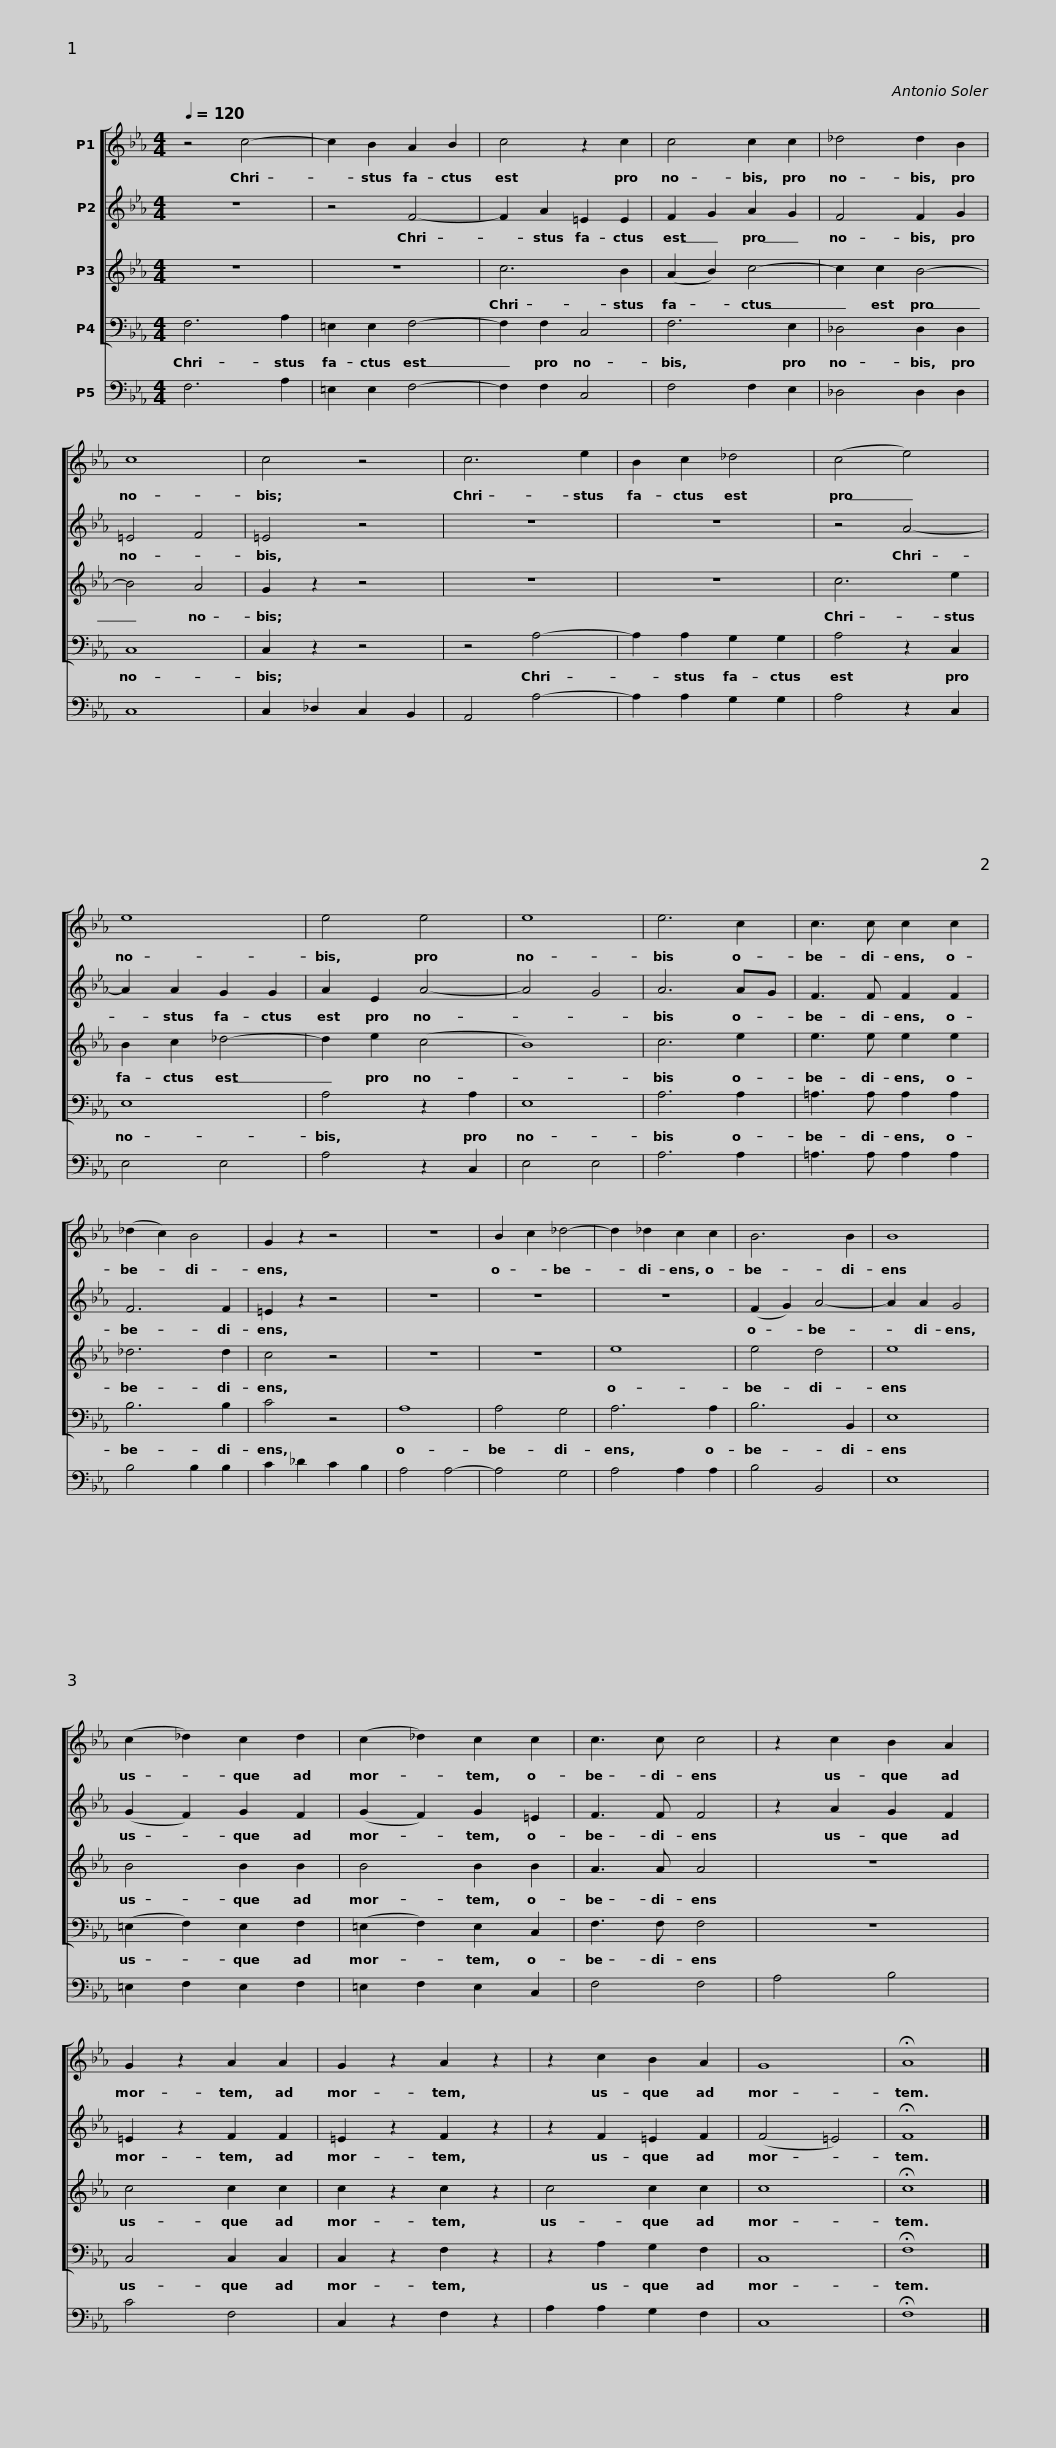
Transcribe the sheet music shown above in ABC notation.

X:1
%%score [ 1 2 3 4 ] 5
L:1/8
Q:1/4=120
M:4/4
I:linebreak $
K:Eb
V:1 treble
V:2 treble
V:3 treble transpose=-12
V:4 bass
V:5 bass
V:1
 z4 c4- | c2 B2 A2 B2 | c4 z2 c2 | c4 c2 c2 | _d4 d2 B2 | %5
 c8 |$ c4 z4 | c6 e2 | B2 c2 _d4 | (c4 e4) | %10
 e8 | e4 e4 |$ e8 | e6 c2 | c3 c c2 c2 | %15
 (_d2 c2) B4 | G2 z2 z4 | z8 | B2 c2 _d4- |$ d2 _d2 c2 c2 | %20
 B6 B2 | B8 | (c2 _d2) c2 d2 | (c2 _d2) c2 c2 | c3 c c4 |$ %25
 z2 c2 B2 A2 | G2 z2 A2 A2 | G2 z2 A2 z2 | z2 c2 B2 A2 | G8 | %30
 !fermata!A8 |] %31
V:2
 z8 | z4 F4- | F2 A2 =E2 E2 | F2 G2 A2 G2 | F4 F2 G2 | %5
 =E4 F4 |$ =E4 z4 | z8 | z8 | z4 A4- | %10
 A2 A2 G2 G2 | A2 E2 A4- |$ A4 G4 | A6 AG | F3 F F2 F2 | %15
 F6 F2 | =E2 z2 z4 | z8 | z8 |$ z8 | %20
 (F2 G2) A4- | A2 A2 G4 | (G2 F2) G2 F2 | (G2 F2) G2 =E2 | F3 F F4 |$ %25
 z2 A2 G2 F2 | =E2 z2 F2 F2 | =E2 z2 F2 z2 | z2 F2 =E2 F2 | (F4 =E4) | %30
 !fermata!F8 |] %31
V:3
 z8 | z8 | c6 B2 | (A2 B2) c4- | c2 c2 B4- | %5
 B4 A4 |$ G2 z2 z4 | z8 | z8 | c6 e2 | %10
 B2 c2 _d4- | d2 e2 (c4 |$ B8) | c6 e2 | e3 e e2 e2 | %15
 _d6 d2 | c4 z4 | z8 | z8 |$ e8 | %20
 e4 d4 | e8 | B4 B2 B2 | B4 B2 B2 | A3 A A4 |$ %25
 z8 | c4 c2 c2 | c2 z2 c2 z2 | c4 c2 c2 | c8 | %30
 !fermata!c8 |] %31
V:4
 F,6 A,2 | =E,2 E,2 F,4- | F,2 F,2 C,4 | F,6 E,2 | _D,4 D,2 D,2 | %5
 C,8 |$ C,2 z2 z4 | z4 A,4- | A,2 A,2 G,2 G,2 | A,4 z2 C,2 | %10
 E,8 | A,4 z2 A,2 |$ E,8 | A,6 A,2 | =A,3 A, A,2 A,2 | %15
 B,6 B,2 | C4 z4 | A,8 | A,4 G,4 |$ A,6 A,2 | %20
 B,6 B,,2 | E,8 | (=E,2 F,2) E,2 F,2 | (=E,2 F,2) E,2 C,2 | F,3 F, F,4 |$ %25
 z8 | C,4 C,2 C,2 | C,2 z2 F,2 z2 | z2 A,2 G,2 F,2 | C,8 | %30
 !fermata!F,8 |] %31
V:5
 F,6 A,2 | =E,2 E,2 F,4- | F,2 F,2 C,4 | F,4 F,2 E,2 | _D,4 D,2 D,2 | %5
 C,8 |$ C,2 _D,2 C,2 B,,2 | A,,4 A,4- | A,2 A,2 G,2 G,2 | A,4 z2 C,2 | %10
 E,4 E,4 | A,4 z2 C,2 |$ E,4 E,4 | A,6 A,2 | =A,3 A, A,2 A,2 | %15
 B,4 B,2 B,2 | C2 _D2 C2 B,2 | A,4 A,4- | A,4 G,4 |$ A,4 A,2 A,2 | %20
 B,4 B,,4 | E,8 | =E,2 F,2 E,2 F,2 | =E,2 F,2 E,2 C,2 | F,4 F,4 |$ %25
 A,4 B,4 | C4 F,4 | C,2 z2 F,2 z2 | A,2 A,2 G,2 F,2 | C,8 | %30
 !fermata!F,8 |] %31
